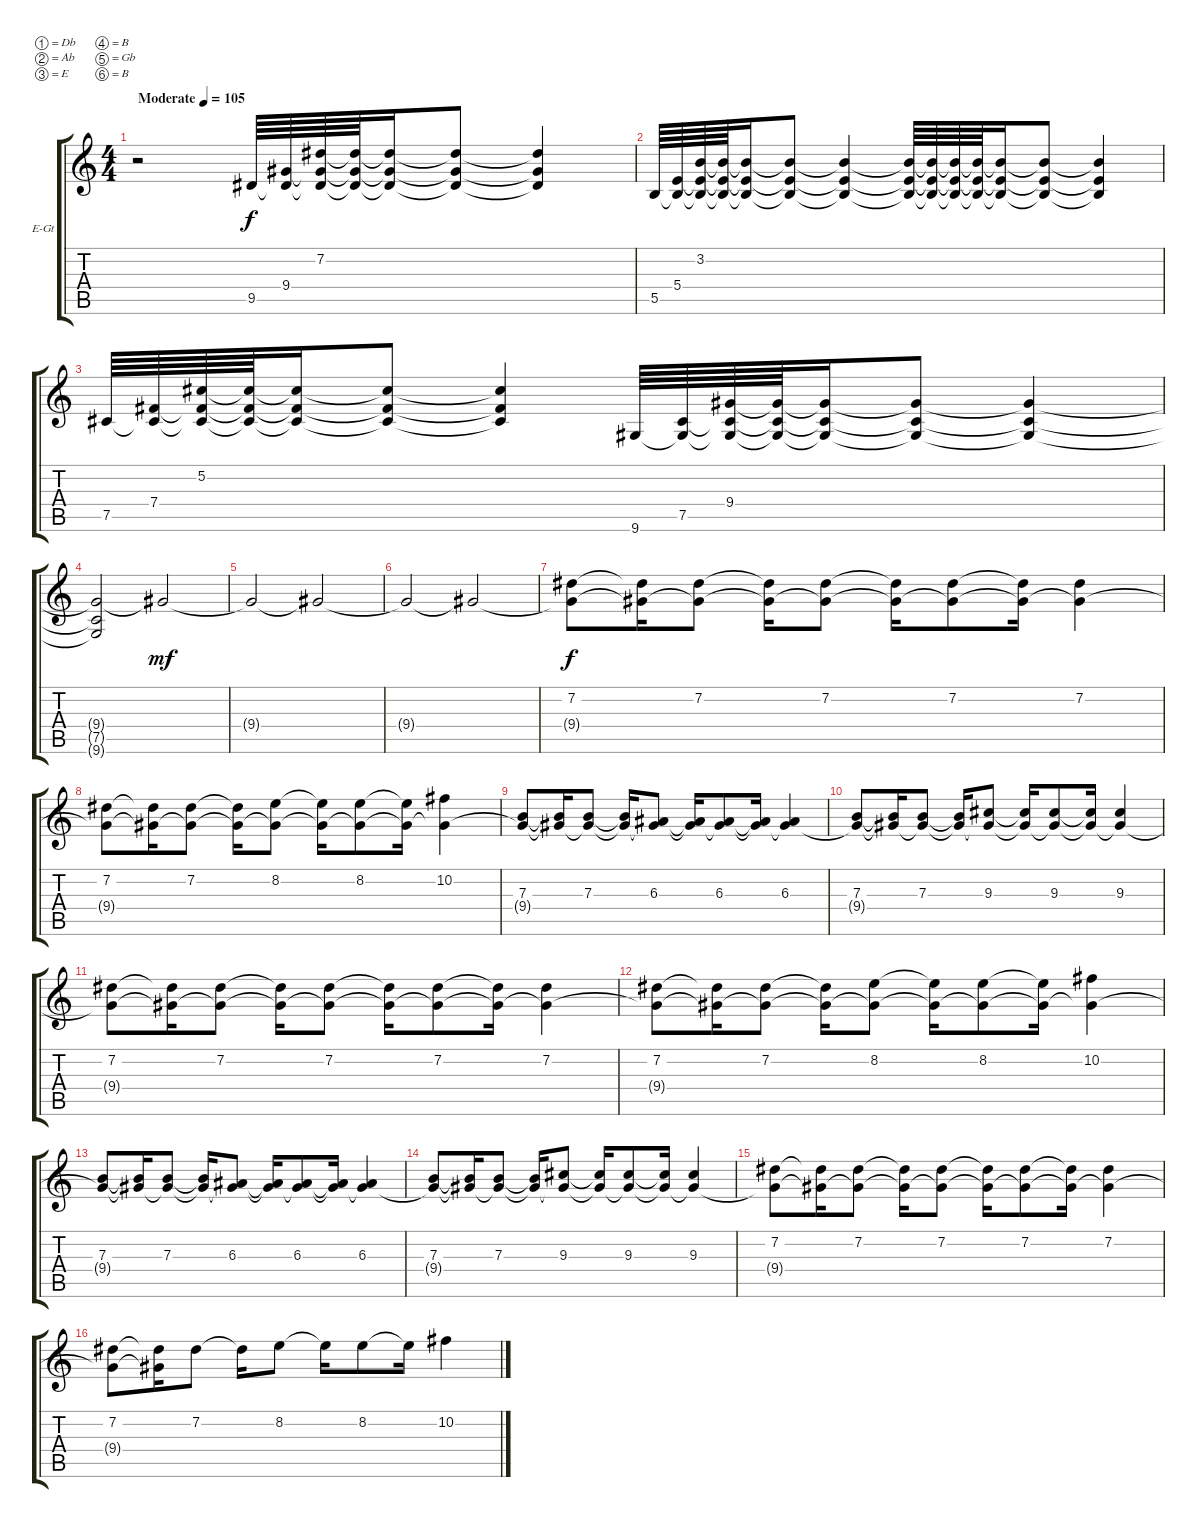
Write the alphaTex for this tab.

\bracketExtendMode groupsimilarinstruments
\firstSystemTrackNameOrientation horizontal
\otherSystemsTrackNameOrientation horizontal
\track ("E-Gt" "E-Gt") {solo instrument electricguitarclean}
\staff {score tabs}
\tuning (Db4 Ab3 E3 B2 Gb2 B1)
\ts (4 4)
\beaming (8 2 2 2 2)
\tempo (105 "Moderate")
\clef g2
\ks c
r.2{dy f instrument electricguitarclean} 9.5.64 (9.4 9.5{t}).64 (7.2 9.4{t} 9.5{t}).64 (7.2{t} 9.4{t} 9.5{t}).64 (7.2{t} 9.4{t} 9.5{t}).16 (7.2{t} 9.4{t} 9.5{t}).8 (7.2{t} 9.4{t} 9.5{t}).4 |
5.5.64 (5.4 5.5{t}).64 (3.2 5.4{t} 5.5{t}).64 (5.4{t} 3.2{t} 5.5{t}).64 (3.2{t} 5.4{t} 5.5{t}).16 (3.2{t} 5.4{t} 5.5{t}).8 (3.2{t} 5.4{t} 5.5{t}).4 (3.2{t} 5.4{t} 5.5{t}).64 (3.2{t} 5.4{t} 5.5{t}).64 (3.2{t} 5.4{t} 5.5{t}).64 (3.2{t} 5.4{t} 5.5{t}).64 (3.2{t} 5.4{t} 5.5{t}).16 (3.2{t} 5.4{t} 5.5{t}).8 (3.2{t} 5.4{t} 5.5{t}).4 |
7.5.64 (7.4 7.5{t}).64 (5.2 7.4{t} 7.5{t}).64 (5.2{t} 7.4{t} 7.5{t}).64 (5.2{t} 7.4{t} 7.5{t}).16 (5.2{t} 7.4{t} 7.5{t}).8 (5.2{t} 7.4{t} 7.5{t}).4 9.6.64 (7.5 9.6{t}).64 (9.4 7.5{t} 9.6{t}).64 (9.4{t} 7.5{t} 9.6{t}).64 (9.4{t} 7.5{t} 9.6{t}).16 (9.4{t} 7.5{t} 9.6{t}).8 (9.4{t} 7.5{t} 9.6{t}).4 |
(9.4{t} 7.5{t} 9.6{t}).2 9.4{t}.2{dy mf} |
9.4{t}.2 9.4{t}.2 |
9.4{t}.2 9.4{t}.2 |
(7.2 9.4{t}).8{dy f} (7.2{t} 9.4{t}).16 (7.2 9.4{t}).8 (7.2{t} 9.4{t}).16 (7.2 9.4{t}).8 (7.2{t} 9.4{t}).16 (7.2 9.4{t}).8 (7.2{t} 9.4{t}).16 (7.2 9.4{t}).4 |
(7.2 9.4{t}).8 (7.2{t} 9.4{t}).16 (7.2 9.4{t}).8 (7.2{t} 9.4{t}).16 (8.2 9.4{t}).8 (8.2{t} 9.4{t}).16 (8.2 9.4{t}).8 (8.2{t} 9.4{t}).16 (10.2 9.4{t}).4 |
(7.3 9.4{t}).8 (7.3{t} 9.4{t}).16 (7.3 9.4{t}).8 (7.3{t} 9.4{t}).16 (6.3 9.4{t}).8 (6.3{t} 9.4{t}).16 (6.3 9.4{t}).8 (6.3{t} 9.4{t}).16 (6.3 9.4{t}).4 |
(7.3 9.4{t}).8 (7.3{t} 9.4{t}).16 (7.3 9.4{t}).8 (7.3{t} 9.4{t}).16 (9.3 9.4{t}).8 (9.3{t} 9.4{t}).16 (9.3 9.4{t}).8 (9.3{t} 9.4{t}).16 (9.3 9.4{t}).4 |
(7.2 9.4{t}).8 (7.2{t} 9.4{t}).16 (7.2 9.4{t}).8 (7.2{t} 9.4{t}).16 (7.2 9.4{t}).8 (7.2{t} 9.4{t}).16 (7.2 9.4{t}).8 (7.2{t} 9.4{t}).16 (7.2 9.4{t}).4 |
(7.2 9.4{t}).8 (7.2{t} 9.4{t}).16 (7.2 9.4{t}).8 (7.2{t} 9.4{t}).16 (8.2 9.4{t}).8 (8.2{t} 9.4{t}).16 (8.2 9.4{t}).8 (8.2{t} 9.4{t}).16 (10.2 9.4{t}).4 |
(7.3 9.4{t}).8 (7.3{t} 9.4{t}).16 (7.3 9.4{t}).8 (7.3{t} 9.4{t}).16 (6.3 9.4{t}).8 (6.3{t} 9.4{t}).16 (6.3 9.4{t}).8 (6.3{t} 9.4{t}).16 (6.3 9.4{t}).4 |
(7.3 9.4{t}).8 (7.3{t} 9.4{t}).16 (7.3 9.4{t}).8 (7.3{t} 9.4{t}).16 (9.3 9.4{t}).8 (9.3{t} 9.4{t}).16 (9.3 9.4{t}).8 (9.3{t} 9.4{t}).16 (9.3 9.4{t}).4 |
(7.2 9.4{t}).8 (7.2{t} 9.4{t}).16 (7.2 9.4{t}).8 (7.2{t} 9.4{t}).16 (7.2 9.4{t}).8 (7.2{t} 9.4{t}).16 (7.2 9.4{t}).8 (7.2{t} 9.4{t}).16 (7.2 9.4{t}).4 |
(7.2 9.4{t}).8 (7.2{t} 9.4{t}).16 7.2.8 7.2{t}.16 8.2.8 8.2{t}.16 8.2.8 8.2{t}.16 10.2.4
